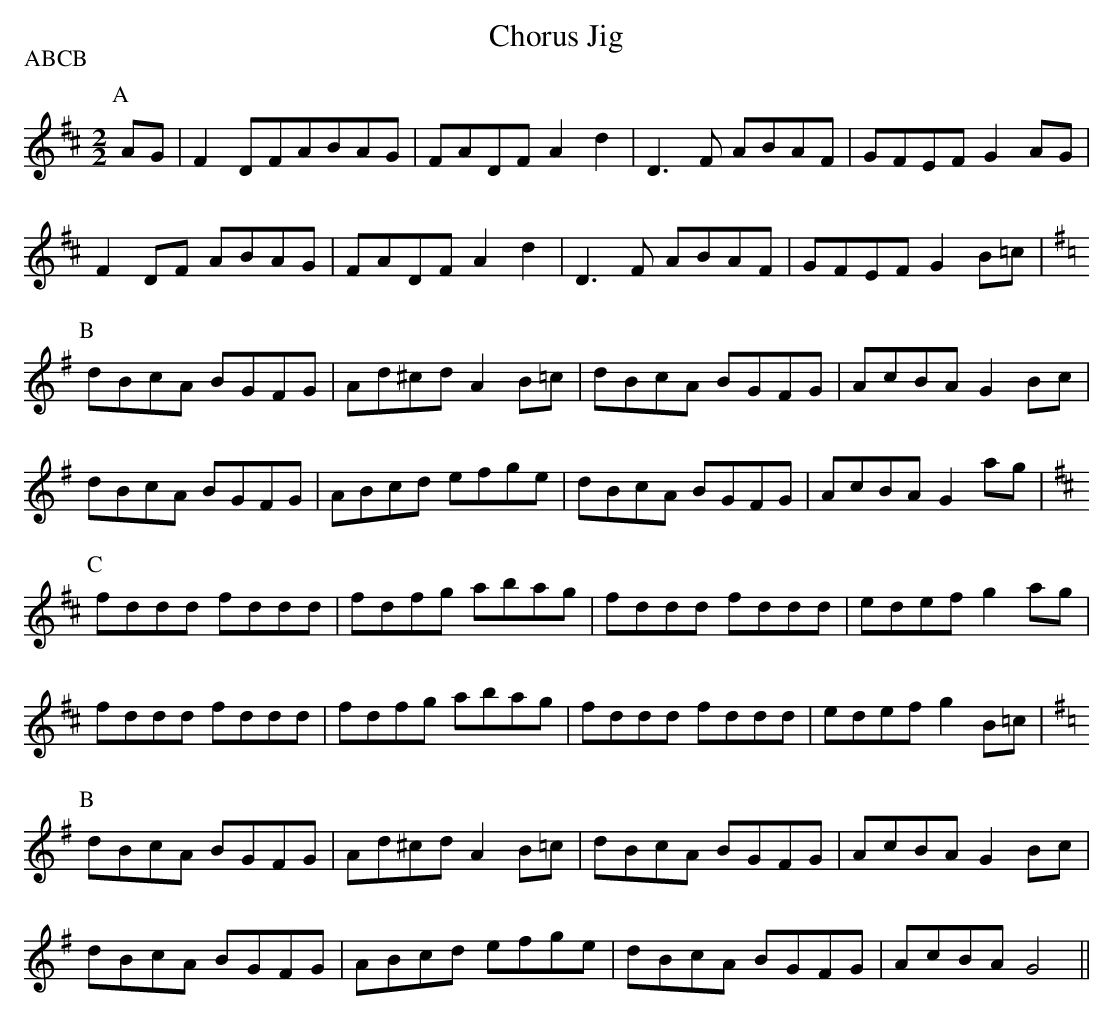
X:1
T:Chorus Jig
M:2/2
L:1/8
P:ABCB
K:D
P:A
AG | F2 DFABAG | FADF A2 d2 | D3 F ABAF | GFEF G2 AG |
     F2 DF ABAG | FADF A2 d2 | D3 F ABAF | GFEF G2 B=c |
P:B
K:G
dBcA BGFG | Ad^cd A2 B=c|dBcA BGFG | AcBA G2 Bc |
dBcA BGFG | ABcd  efge | dBcA BGFG | AcBA G2 \
ag |
P:C
K:D
fddd fddd | fdfg abag | fddd fddd | edef g2 ag  |
fddd fddd | fdfg abag | fddd fddd | edef g2 B=c |
P:B
K:G
dBcA BGFG | Ad^cd A2 B=c| dBcA BGFG | AcBA G2 Bc |
dBcA BGFG | ABcd   efge | dBcA BGFG | AcBA G4 ||
